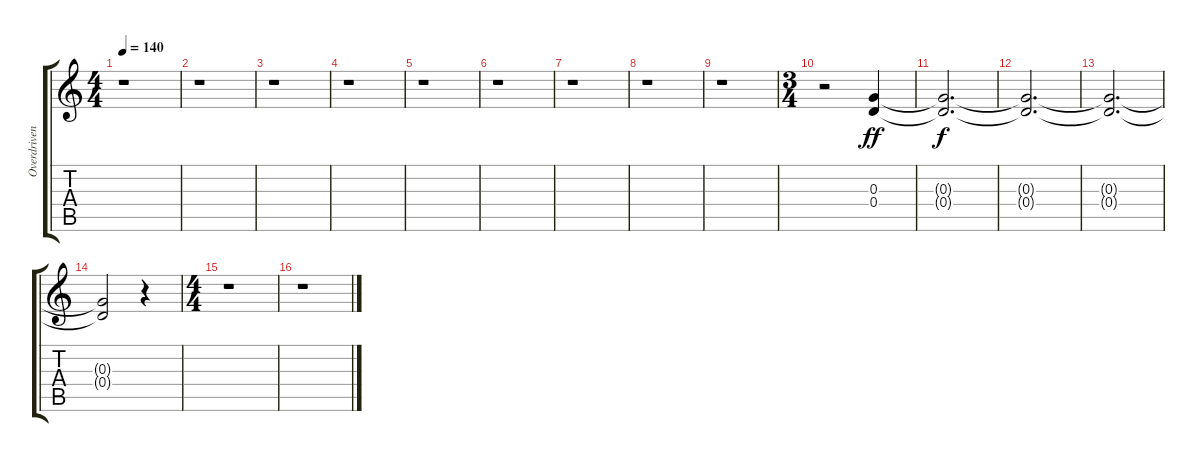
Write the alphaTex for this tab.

\track ("Overdriven Guitar" "Overdriven") {instrument overdrivenguitar}
\staff {score tabs}
\tuning (E4 B3 G3 D3 A2 E2) {hide}
\ts (4 4)
\tempo 140
\clef g2
\ks c
r.1{dy f} |
r.1 |
r.1 |
r.1 |
r.1 |
r.1 |
r.1 |
r.1 |
r.1 |
\ts (3 4)
r.2 (0.3 0.4).4{dy ff} |
(0.3{t} 0.4{t}).2{d dy f} |
(0.3{t} 0.4{t}).2{d} |
(0.3{t} 0.4{t}).2{d} |
(0.3{t} 0.4{t}).2 r.4 |
\ts (4 4)
r.1 |
r.1
